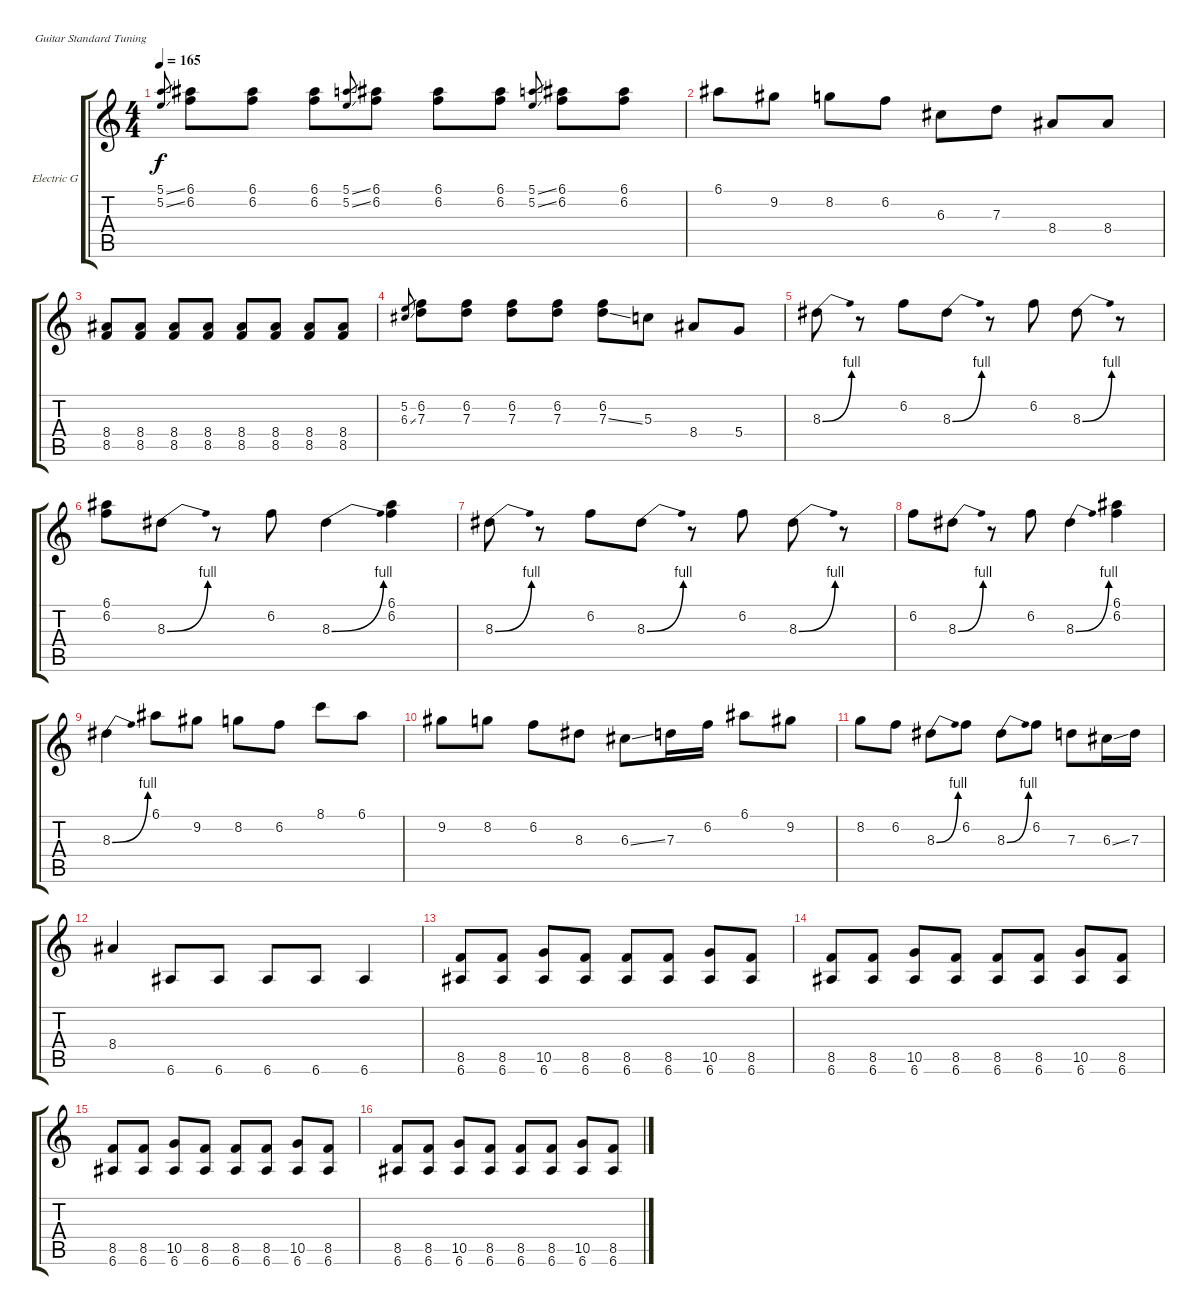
\defaultSystemsLayout 4
\bracketExtendMode groupsimilarinstruments
\firstSystemTrackNameOrientation horizontal
\otherSystemsTrackNameOrientation horizontal
\track ("Electric Guitar" "Electric G") {instrument electricguitarclean}
\staff {score tabs}
\tuning (E4 B3 G3 D3 A2 E2)
\ts (4 4)
\tempo 165
\clef g2
\ks c
(5.1{ss} 5.2{ss}).8{gr dy f} (6.1 6.2).8 (6.1 6.2).8 (6.2 6.1).8 (5.1{ss} 5.2{ss}).8{gr} (6.1 6.2).8 (6.1 6.2).8 (6.1 6.2).8 (5.1{ss} 5.2{ss}).8{gr} (6.1 6.2).8 (6.1 6.2).8 |
6.1.8 9.2.8 8.2.8 6.2.8 6.3.8 7.3.8 8.4.8 8.4.8 |
(8.4 8.5).8 (8.4 8.5).8 (8.4 8.5).8 (8.4 8.5).8 (8.4 8.5).8 (8.4 8.5).8 (8.4 8.5).8 (8.4 8.5).8 |
(6.3{ss} 5.2).8{gr} (7.3 6.2).8 (6.2 7.3).8 (6.2 7.3).8 (6.2 7.3).8 (7.3{ss} 6.2).8 5.3.8 8.4.8 5.4.8 |
8.3{be (bend 0 0 60 4)}.8 r.8 6.2.8 8.3{be (bend 0 0 60 4)}.8 r.8 6.2.8 8.3{be (bend 0 0 60 4)}.8 r.8 |
(6.1 6.2).8 8.3{be (bend 0 0 60 4)}.8 r.8 6.2.8 8.3{be (bend 0 0 60 4)}.4 (6.1 6.2).4 |
8.3{be (bend 0 0 60 4)}.8 r.8 6.2.8 8.3{be (bend 0 0 60 4)}.8 r.8 6.2.8 8.3{be (bend 0 0 60 4)}.8 r.8 |
6.2.8 8.3{be (bend 0 0 60 4)}.8 r.8 6.2.8 8.3{be (bend 0 0 60 4)}.4 (6.2 6.1).4 |
8.3{be (bend 0 0 60 4)}.4 6.1.8 9.2.8 8.2.8 6.2.8 8.1.8 6.1.8 |
9.2.8 8.2.8 6.2.8 8.3.8 6.3{ss}.8 7.3.16 6.2.16 6.1.8 9.2.8 |
8.2.8 6.2.8 8.3{be (bend 0 0 60 4)}.8 6.2.8 8.3{be (bend 0 0 60 4)}.8 6.2.8 7.3.8 6.3{ss}.16 7.3.16 |
8.4.4 6.6.8 6.6.8 6.6.8 6.6.8 6.6.4 |
(8.5 6.6).8 (8.5 6.6).8 (10.5 6.6).8 (8.5 6.6).8 (8.5 6.6).8 (8.5 6.6).8 (10.5 6.6).8 (8.5 6.6).8 |
(8.5 6.6).8 (8.5 6.6).8 (10.5 6.6).8 (8.5 6.6).8 (8.5 6.6).8 (8.5 6.6).8 (10.5 6.6).8 (8.5 6.6).8 |
(8.5 6.6).8 (8.5 6.6).8 (10.5 6.6).8 (8.5 6.6).8 (8.5 6.6).8 (8.5 6.6).8 (10.5 6.6).8 (8.5 6.6).8 |
(8.5 6.6).8 (8.5 6.6).8 (10.5 6.6).8 (8.5 6.6).8 (8.5 6.6).8 (8.5 6.6).8 (10.5 6.6).8 (8.5 6.6).8
